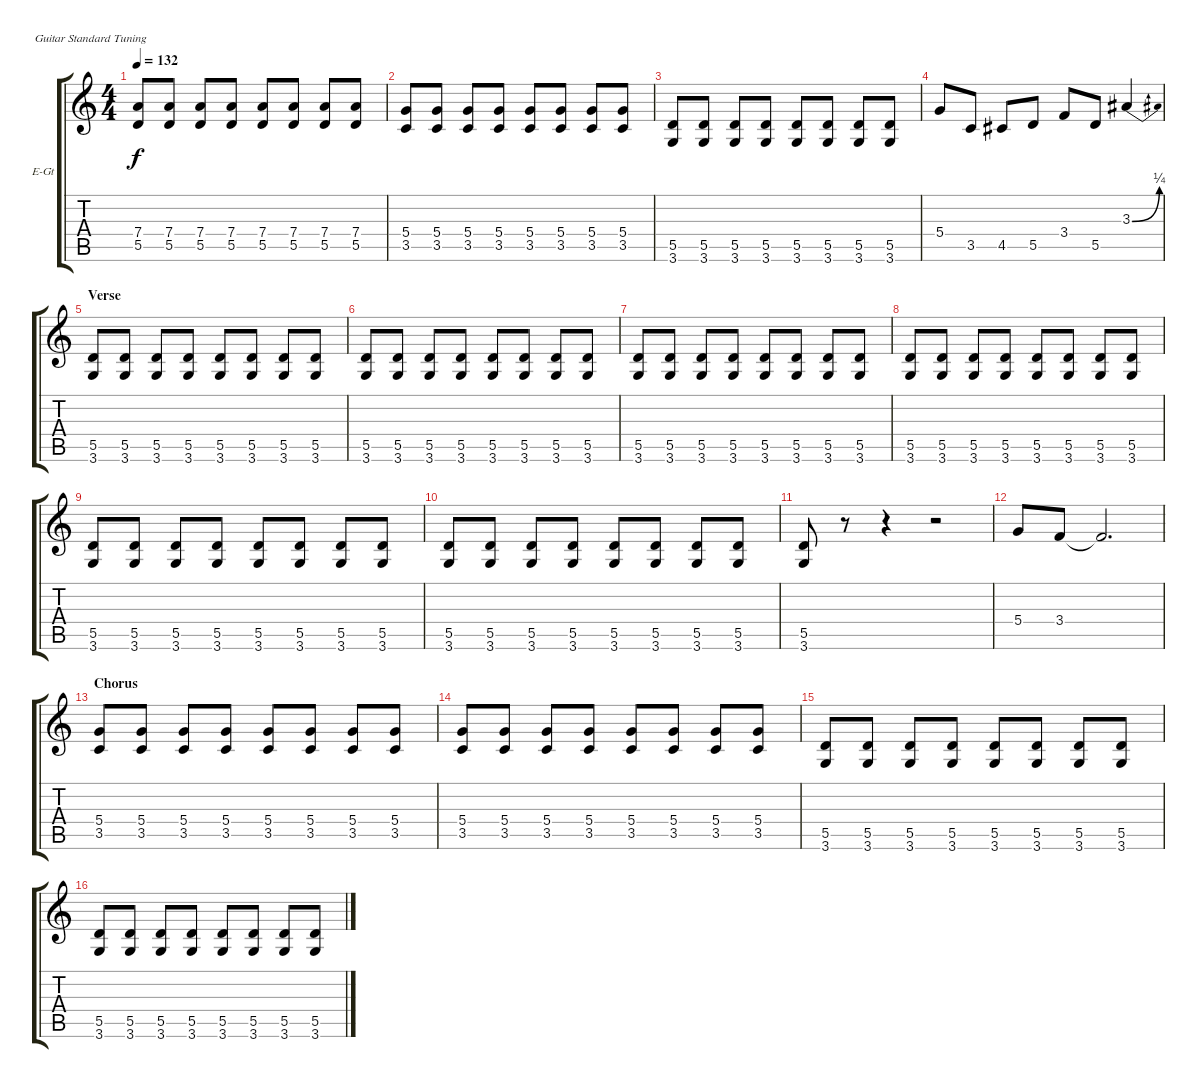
\bracketExtendMode groupsimilarinstruments
\firstSystemTrackNameOrientation horizontal
\otherSystemsTrackNameOrientation horizontal
\track ("Guitar" "E-Gt") {instrument electricguitarmuted}
\staff {score tabs}
\tuning (E4 B3 G3 D3 A2 E2)
\ts (4 4)
\tempo 132
\clef g2
\ks c
(7.4 5.5).8{dy f} (7.4 5.5).8 (7.4 5.5).8 (7.4 5.5).8 (7.4 5.5).8 (7.4 5.5).8 (7.4 5.5).8 (7.4 5.5).8 |
(5.4 3.5).8 (5.4 3.5).8 (5.4 3.5).8 (5.4 3.5).8 (5.4 3.5).8 (5.4 3.5).8 (5.4 3.5).8 (5.4 3.5).8 |
(5.5 3.6).8 (5.5 3.6).8 (5.5 3.6).8 (5.5 3.6).8 (5.5 3.6).8 (5.5 3.6).8 (5.5 3.6).8 (5.5 3.6).8 |
5.4.8 3.5.8 4.5.8 5.5.8 3.4.8 5.5.8 3.3{be (bend 0 0 60 1)}.4 |
\section ("" "Verse")
(5.5 3.6).8 (5.5 3.6).8 (5.5 3.6).8 (5.5 3.6).8 (5.5 3.6).8 (5.5 3.6).8 (5.5 3.6).8 (5.5 3.6).8 |
(5.5 3.6).8 (5.5 3.6).8 (5.5 3.6).8 (5.5 3.6).8 (5.5 3.6).8 (5.5 3.6).8 (5.5 3.6).8 (5.5 3.6).8 |
(5.5 3.6).8 (5.5 3.6).8 (5.5 3.6).8 (5.5 3.6).8 (5.5 3.6).8 (5.5 3.6).8 (5.5 3.6).8 (5.5 3.6).8 |
(5.5 3.6).8 (5.5 3.6).8 (5.5 3.6).8 (5.5 3.6).8 (5.5 3.6).8 (5.5 3.6).8 (5.5 3.6).8 (5.5 3.6).8 |
(5.5 3.6).8 (5.5 3.6).8 (5.5 3.6).8 (5.5 3.6).8 (5.5 3.6).8 (5.5 3.6).8 (5.5 3.6).8 (5.5 3.6).8 |
(5.5 3.6).8 (5.5 3.6).8 (5.5 3.6).8 (5.5 3.6).8 (5.5 3.6).8 (5.5 3.6).8 (5.5 3.6).8 (5.5 3.6).8 |
(5.5 3.6).8 r.8 r.4 r.2 |
5.4.8 3.4.8 3.4{t}.2{d} |
\section ("" "Chorus")
(5.4 3.5).8 (5.4 3.5).8 (5.4 3.5).8 (5.4 3.5).8 (5.4 3.5).8 (5.4 3.5).8 (5.4 3.5).8 (5.4 3.5).8 |
(5.4 3.5).8 (5.4 3.5).8 (5.4 3.5).8 (5.4 3.5).8 (5.4 3.5).8 (5.4 3.5).8 (5.4 3.5).8 (5.4 3.5).8 |
(5.5 3.6).8 (5.5 3.6).8 (5.5 3.6).8 (5.5 3.6).8 (5.5 3.6).8 (5.5 3.6).8 (5.5 3.6).8 (5.5 3.6).8 |
(5.5 3.6).8 (5.5 3.6).8 (5.5 3.6).8 (5.5 3.6).8 (5.5 3.6).8 (5.5 3.6).8 (5.5 3.6).8 (5.5 3.6).8
